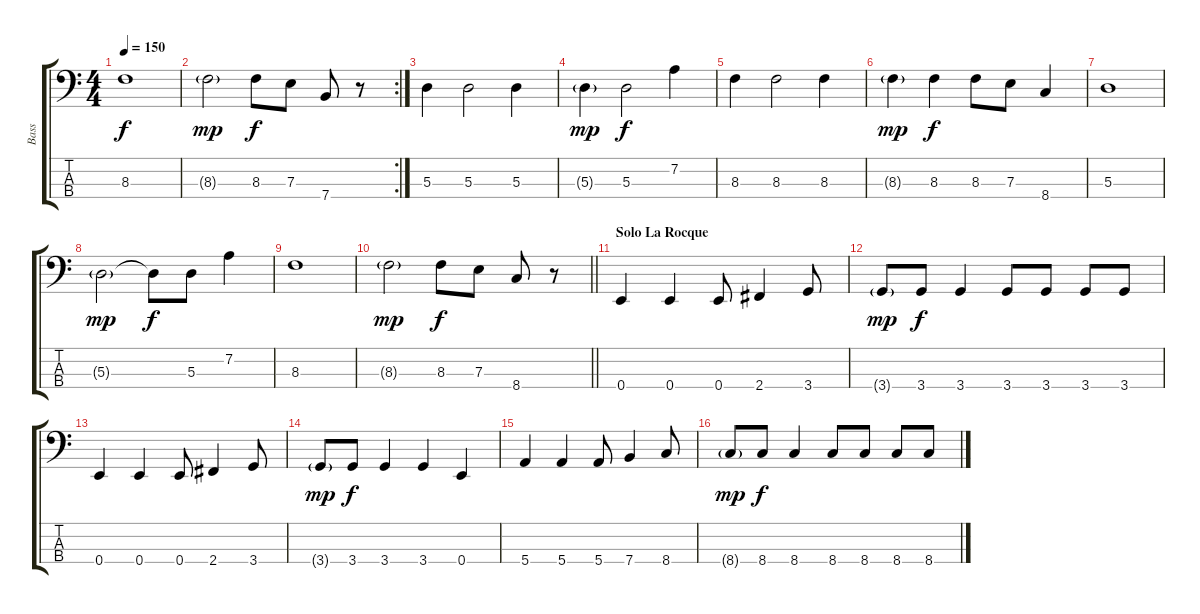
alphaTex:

\track ("Bass" "Bass") {instrument electricbasspick}
\staff {score tabs}
\tuning (G2 D2 A1 E1) {hide}
\ts (4 4)
\tempo 150
\clef f4
\ks c
8.3.1{dy f} |
\rc 2
8.3{g}.2{dy mp} 8.3.8{dy f} 7.3.8 7.4.8 r.8 |
5.3.4 5.3.2 5.3.4 |
5.3{g}.4{dy mp} 5.3.2{dy f} 7.2.4 |
8.3.4 8.3.2 8.3.4 |
8.3{g}.4{dy mp} 8.3.4{dy f} 8.3.8 7.3.8 8.4.4 |
5.3.1 |
5.3{g}.2{dy mp} 5.3{t}.8{dy f} 5.3.8 7.2.4 |
8.3.1 |
\barLineRight lightlight
8.3{g}.2{dy mp} 8.3.8{dy f} 7.3.8 8.4.8 r.8 |
\section ("" "Solo La Rocque")
0.4.4 0.4.4 0.4.8 2.4.4 3.4.8 |
3.4{g}.8{dy mp} 3.4.8{dy f} 3.4.4 3.4.8 3.4.8 3.4.8 3.4.8 |
0.4.4 0.4.4 0.4.8 2.4.4 3.4.8 |
3.4{g}.8{dy mp} 3.4.8{dy f} 3.4.4 3.4.4 0.4.4 |
5.4.4 5.4.4 5.4.8 7.4.4 8.4.8 |
8.4{g}.8{dy mp} 8.4.8{dy f} 8.4.4 8.4.8 8.4.8 8.4.8 8.4.8
